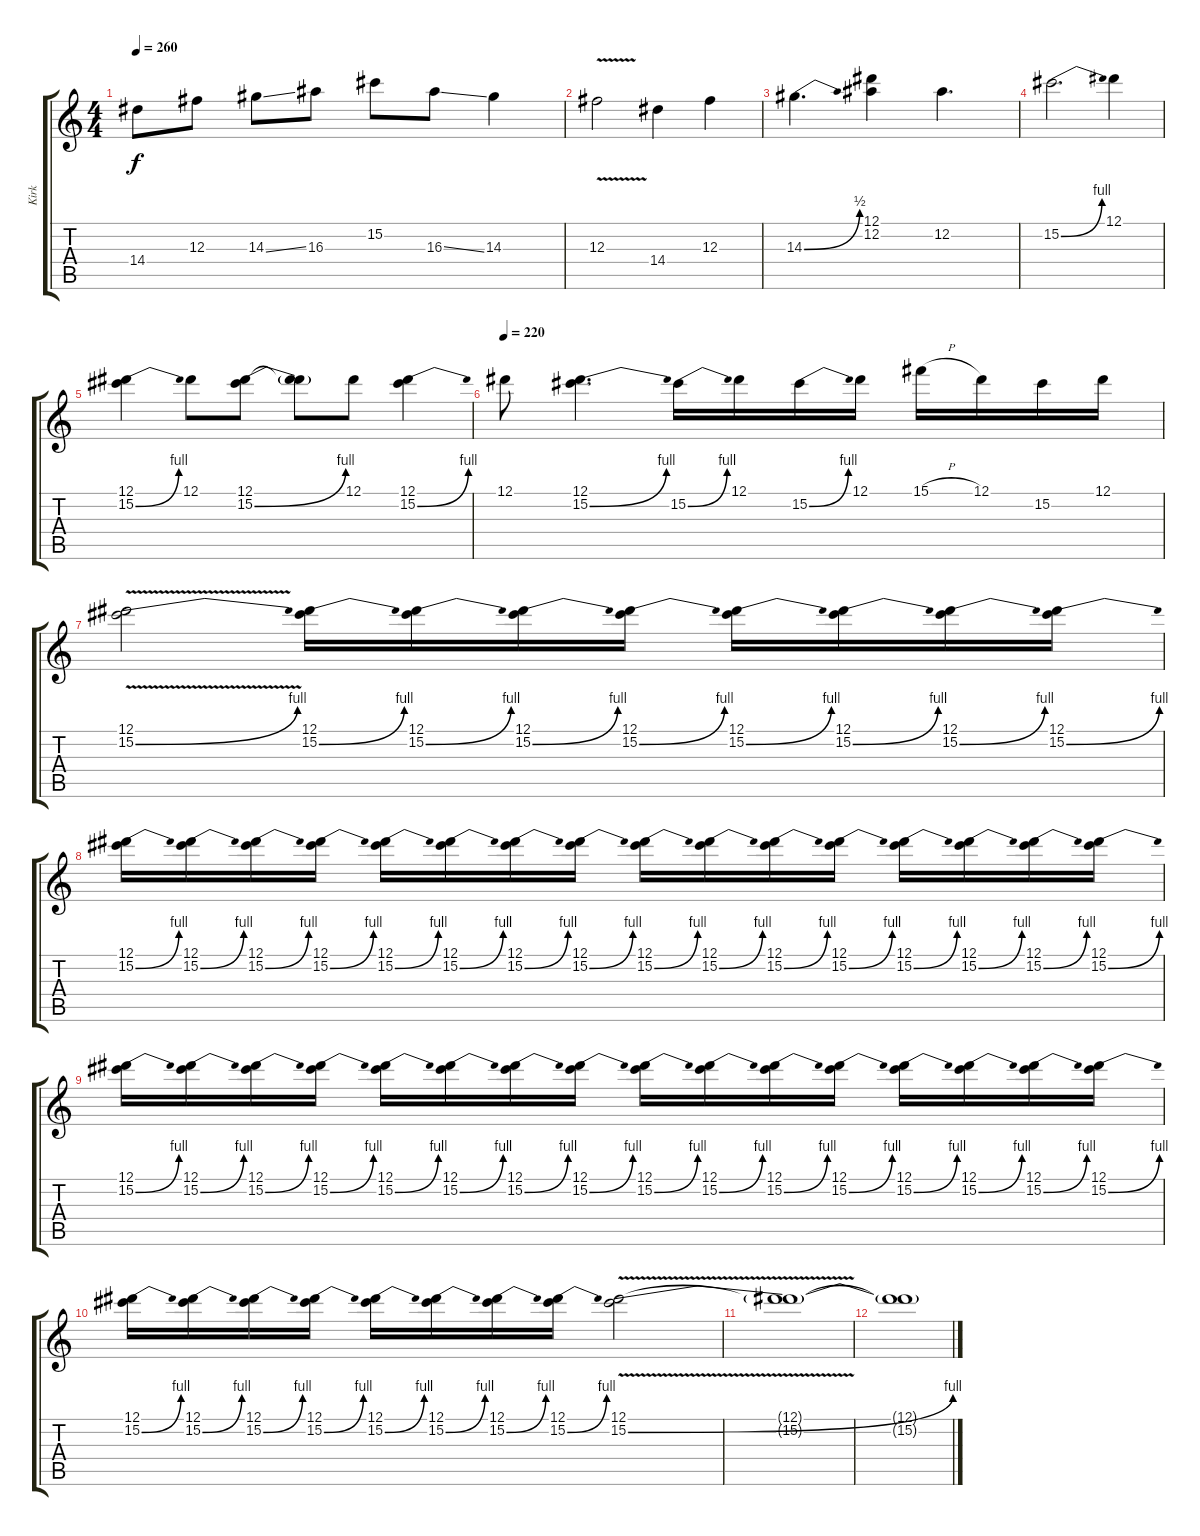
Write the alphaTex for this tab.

\track ("Kirk" "Kirk") {instrument distortionguitar}
\staff {score tabs}
\tuning (Eb4 Bb3 Gb3 Db3 Ab2 Eb2) {hide}
\ts (4 4)
\tempo 260
\clef g2
\ks c
14.4.8{dy f} 12.3.8 14.3{ss}.8 16.3.8 15.2.8 16.3{ss}.8 14.3.4 |
12.3{v}.2 14.4.4 12.3.4 |
14.3{be (bend 0 0 60 2)}.4{d} (12.1 12.2).4 12.2.4{d} |
15.2{be (bend 0 0 60 4)}.2{d} 12.1.4 |
(12.1 15.2{be (bend 0 0 60 4)}).4 12.1.8 (12.1 15.2{be (bend 0 0 60 4)}).8 (12.1{t} 15.2{t}).8 12.1.8 (12.1 15.2{be (bend 0 0 60 4)}).4 |
\tempo 220
12.1.8 (12.1 15.2{be (bend 0 0 60 4)}).4{d} 15.2{be (bend 0 0 60 4)}.16 12.1.16 15.2{be (bend 0 0 60 4)}.16 12.1.16 15.1{h}.16 12.1.16 15.2.16 12.1.16 |
(12.1{v} 15.2{be (bend 0 0 60 4) v}).2 (12.1 15.2{be (bend 0 0 60 4)}).16 (12.1 15.2{be (bend 0 0 60 4)}).16 (12.1 15.2{be (bend 0 0 60 4)}).16 (12.1 15.2{be (bend 0 0 60 4)}).16 (12.1 15.2{be (bend 0 0 60 4)}).16 (12.1 15.2{be (bend 0 0 60 4)}).16 (12.1 15.2{be (bend 0 0 60 4)}).16 (12.1 15.2{be (bend 0 0 60 4)}).16 |
(12.1 15.2{be (bend 0 0 60 4)}).16 (12.1 15.2{be (bend 0 0 60 4)}).16 (12.1 15.2{be (bend 0 0 60 4)}).16 (12.1 15.2{be (bend 0 0 60 4)}).16 (12.1 15.2{be (bend 0 0 60 4)}).16 (12.1 15.2{be (bend 0 0 60 4)}).16 (12.1 15.2{be (bend 0 0 60 4)}).16 (12.1 15.2{be (bend 0 0 60 4)}).16 (12.1 15.2{be (bend 0 0 60 4)}).16 (12.1 15.2{be (bend 0 0 60 4)}).16 (12.1 15.2{be (bend 0 0 60 4)}).16 (12.1 15.2{be (bend 0 0 60 4)}).16 (12.1 15.2{be (bend 0 0 60 4)}).16 (12.1 15.2{be (bend 0 0 60 4)}).16 (12.1 15.2{be (bend 0 0 60 4)}).16 (12.1 15.2{be (bend 0 0 60 4)}).16 |
(12.1 15.2{be (bend 0 0 60 4)}).16 (12.1 15.2{be (bend 0 0 60 4)}).16 (12.1 15.2{be (bend 0 0 60 4)}).16 (12.1 15.2{be (bend 0 0 60 4)}).16 (12.1 15.2{be (bend 0 0 60 4)}).16 (12.1 15.2{be (bend 0 0 60 4)}).16 (12.1 15.2{be (bend 0 0 60 4)}).16 (12.1 15.2{be (bend 0 0 60 4)}).16 (12.1 15.2{be (bend 0 0 60 4)}).16 (12.1 15.2{be (bend 0 0 60 4)}).16 (12.1 15.2{be (bend 0 0 60 4)}).16 (12.1 15.2{be (bend 0 0 60 4)}).16 (12.1 15.2{be (bend 0 0 60 4)}).16 (12.1 15.2{be (bend 0 0 60 4)}).16 (12.1 15.2{be (bend 0 0 60 4)}).16 (12.1 15.2{be (bend 0 0 60 4)}).16 |
(12.1 15.2{be (bend 0 0 60 4)}).16 (12.1 15.2{be (bend 0 0 60 4)}).16 (12.1 15.2{be (bend 0 0 60 4)}).16 (12.1 15.2{be (bend 0 0 60 4)}).16 (12.1 15.2{be (bend 0 0 60 4)}).16 (12.1 15.2{be (bend 0 0 60 4)}).16 (12.1 15.2{be (bend 0 0 60 4)}).16 (12.1 15.2{be (bend 0 0 60 4)}).16 (12.1{v} 15.2{be (bend 0 0 60 4) v}).2 |
(12.1{t} 15.2{t}).1 |
(12.1{t} 15.2{t}).1
